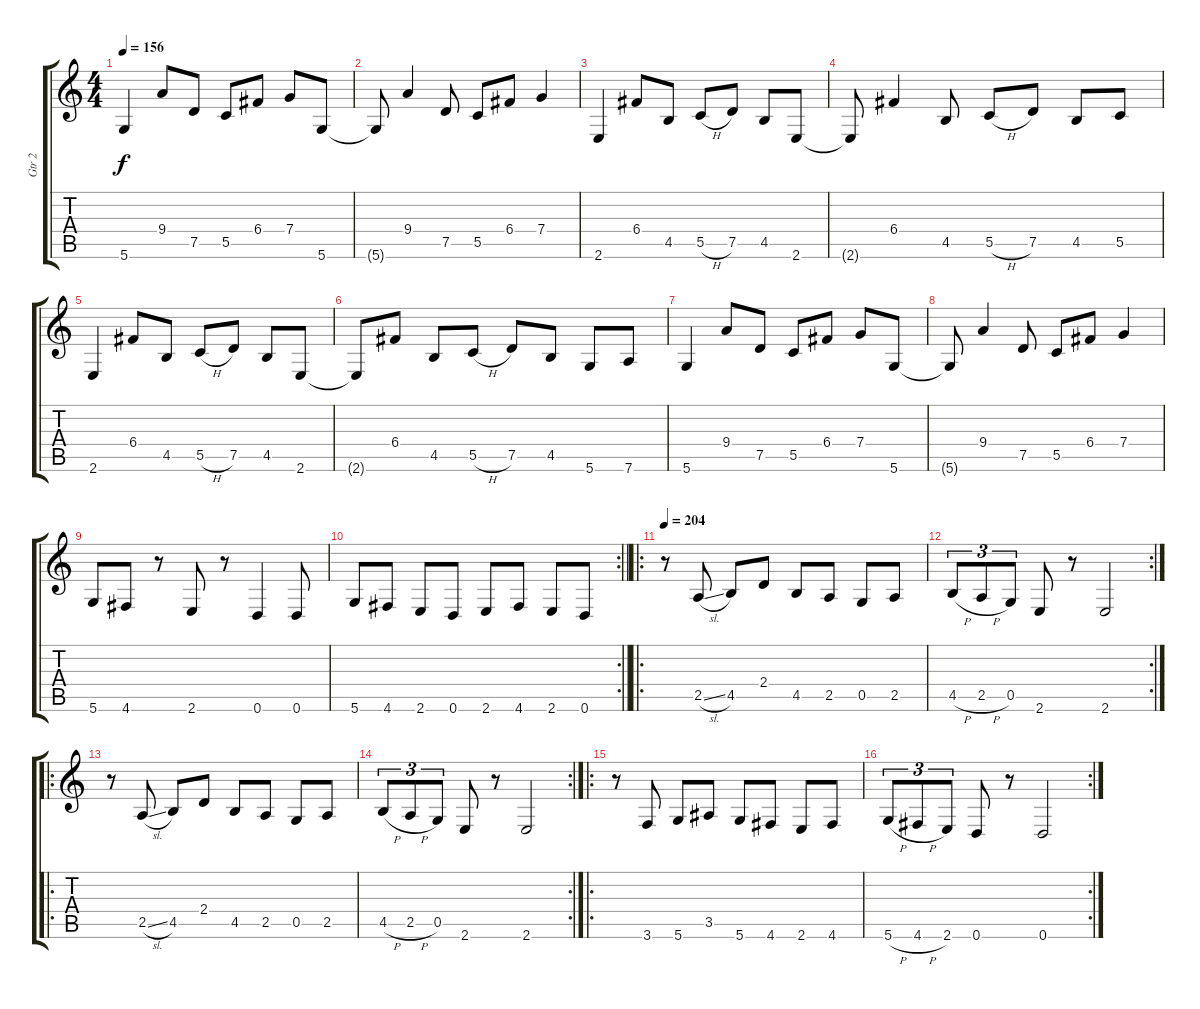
\track ("Gtr 2" "Gtr 2") {instrument distortionguitar}
\staff {score tabs}
\tuning (D4 A3 F3 C3 G2 D2) {hide}
\ts (4 4)
\tempo 156
\clef g2
\ks c
5.6.4{dy f} 9.4.8 7.5.8 5.5.8 6.4.8 7.4.8 5.6.8 |
5.6{t}.8 9.4.4 7.5.8 5.5.8 6.4.8 7.4.4 |
2.6.4 6.4.8 4.5.8 5.5{h}.8 7.5.8 4.5.8 2.6.8 |
2.6{t}.8 6.4.4 4.5.8 5.5{h}.8 7.5.8 4.5.8 5.5.8 |
2.6.4 6.4.8 4.5.8 5.5{h}.8 7.5.8 4.5.8 2.6.8 |
2.6{t}.8 6.4.8 4.5.8 5.5{h}.8 7.5.8 4.5.8 5.6.8 7.6.8 |
5.6.4 9.4.8 7.5.8 5.5.8 6.4.8 7.4.8 5.6.8 |
5.6{t}.8 9.4.4 7.5.8 5.5.8 6.4.8 7.4.4 |
5.6.8 4.6.8 r.8 2.6.8 r.8 0.6.4 0.6.8 |
\rc 2
\barLineRight lightlight
5.6.8 4.6.8 2.6.8 0.6.8 2.6.8 4.6.8 2.6.8 0.6.8 |
\ro
\tempo 204
r.8 2.5{sl}.8 4.5.8 2.4.8 4.5.8 2.5.8 0.5.8 2.5.8 |
\rc 2
4.5{h}.8{tu (3 2)} 2.5{h}.8{tu (3 2)} 0.5.8{tu (3 2)} 2.6.8 r.8 2.6.2 |
\ro
r.8 2.5{sl}.8 4.5.8 2.4.8 4.5.8 2.5.8 0.5.8 2.5.8 |
\rc 2
4.5{h}.8{tu (3 2)} 2.5{h}.8{tu (3 2)} 0.5.8{tu (3 2)} 2.6.8 r.8 2.6.2 |
\ro
r.8 3.6.8 5.6.8 3.5.8 5.6.8 4.6.8 2.6.8 4.6.8 |
\rc 2
5.6{h}.8{tu (3 2)} 4.6{h}.8{tu (3 2)} 2.6.8{tu (3 2)} 0.6.8 r.8 0.6.2
